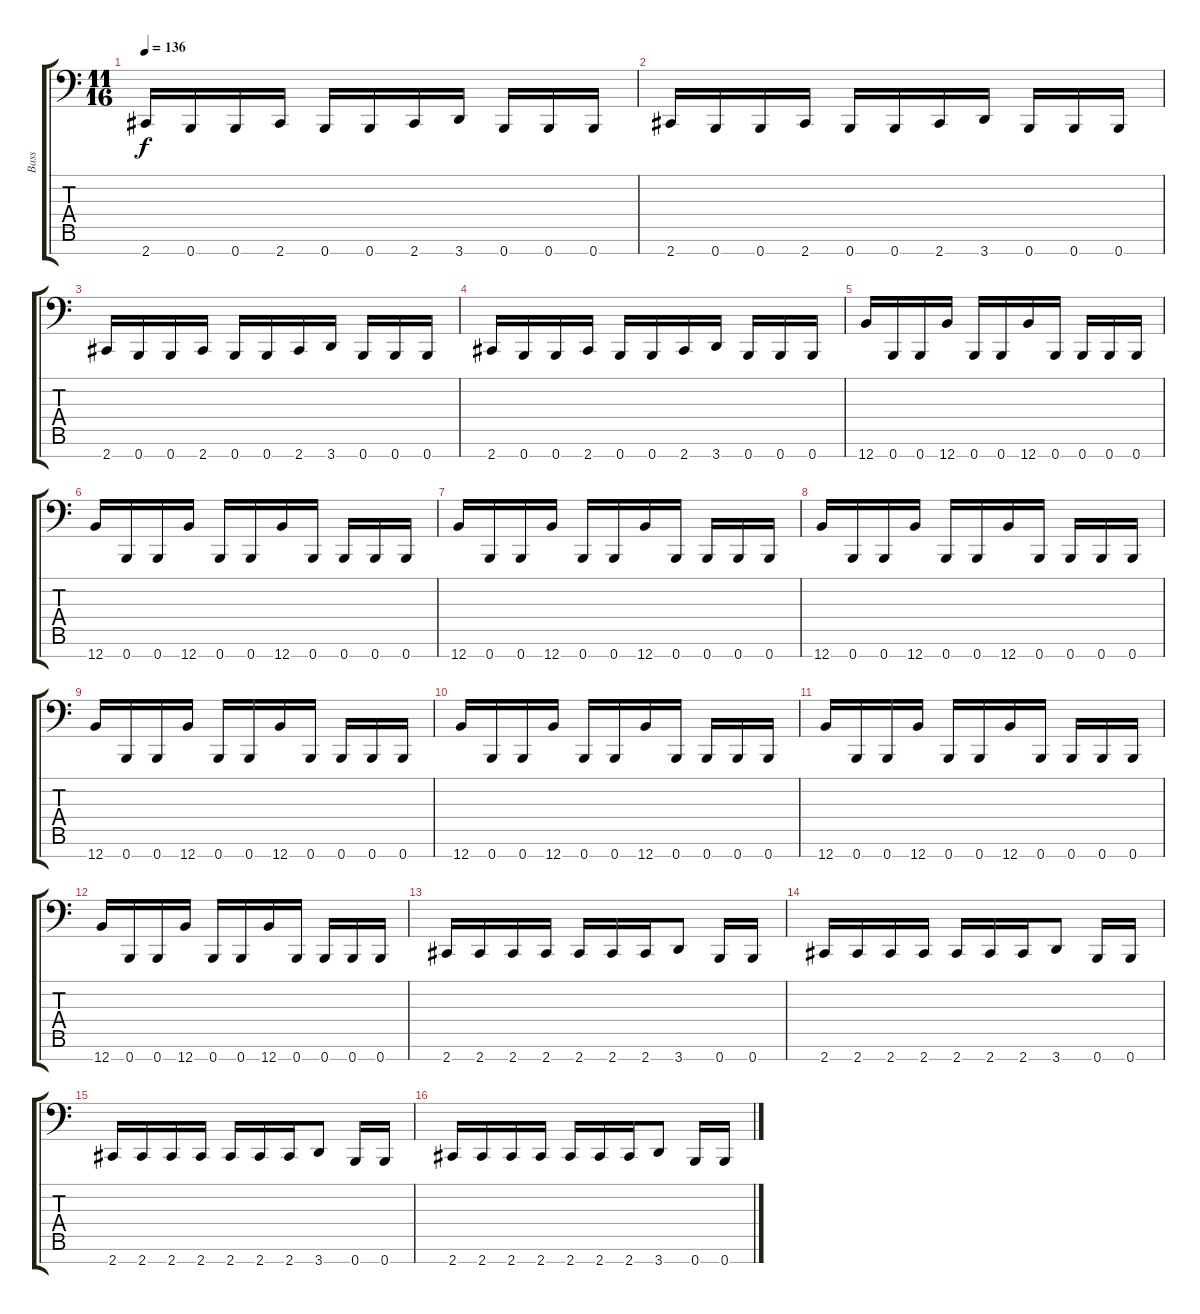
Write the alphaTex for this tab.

\track ("Bass" "Bass") {instrument electricbassfinger}
\staff {score tabs}
\tuning (E3 B2 G2 D2 A1 E1 B0) {hide}
\ts (11 16)
\tempo 136
\clef f4
\ks c
2.7.16{dy f} 0.7.16 0.7.16 2.7.16 0.7.16 0.7.16 2.7.16 3.7.16 0.7.16 0.7.16 0.7.16 |
2.7.16 0.7.16 0.7.16 2.7.16 0.7.16 0.7.16 2.7.16 3.7.16 0.7.16 0.7.16 0.7.16 |
2.7.16 0.7.16 0.7.16 2.7.16 0.7.16 0.7.16 2.7.16 3.7.16 0.7.16 0.7.16 0.7.16 |
2.7.16 0.7.16 0.7.16 2.7.16 0.7.16 0.7.16 2.7.16 3.7.16 0.7.16 0.7.16 0.7.16 |
12.7.16 0.7.16 0.7.16 12.7.16 0.7.16 0.7.16 12.7.16 0.7.16 0.7.16 0.7.16 0.7.16 |
12.7.16 0.7.16 0.7.16 12.7.16 0.7.16 0.7.16 12.7.16 0.7.16 0.7.16 0.7.16 0.7.16 |
12.7.16 0.7.16 0.7.16 12.7.16 0.7.16 0.7.16 12.7.16 0.7.16 0.7.16 0.7.16 0.7.16 |
12.7.16 0.7.16 0.7.16 12.7.16 0.7.16 0.7.16 12.7.16 0.7.16 0.7.16 0.7.16 0.7.16 |
12.7.16 0.7.16 0.7.16 12.7.16 0.7.16 0.7.16 12.7.16 0.7.16 0.7.16 0.7.16 0.7.16 |
12.7.16 0.7.16 0.7.16 12.7.16 0.7.16 0.7.16 12.7.16 0.7.16 0.7.16 0.7.16 0.7.16 |
12.7.16 0.7.16 0.7.16 12.7.16 0.7.16 0.7.16 12.7.16 0.7.16 0.7.16 0.7.16 0.7.16 |
12.7.16 0.7.16 0.7.16 12.7.16 0.7.16 0.7.16 12.7.16 0.7.16 0.7.16 0.7.16 0.7.16 |
2.7.16 2.7.16 2.7.16 2.7.16 2.7.16 2.7.16 2.7.16 3.7.8 0.7.16 0.7.16 |
2.7.16 2.7.16 2.7.16 2.7.16 2.7.16 2.7.16 2.7.16 3.7.8 0.7.16 0.7.16 |
2.7.16 2.7.16 2.7.16 2.7.16 2.7.16 2.7.16 2.7.16 3.7.8 0.7.16 0.7.16 |
2.7.16 2.7.16 2.7.16 2.7.16 2.7.16 2.7.16 2.7.16 3.7.8 0.7.16 0.7.16
